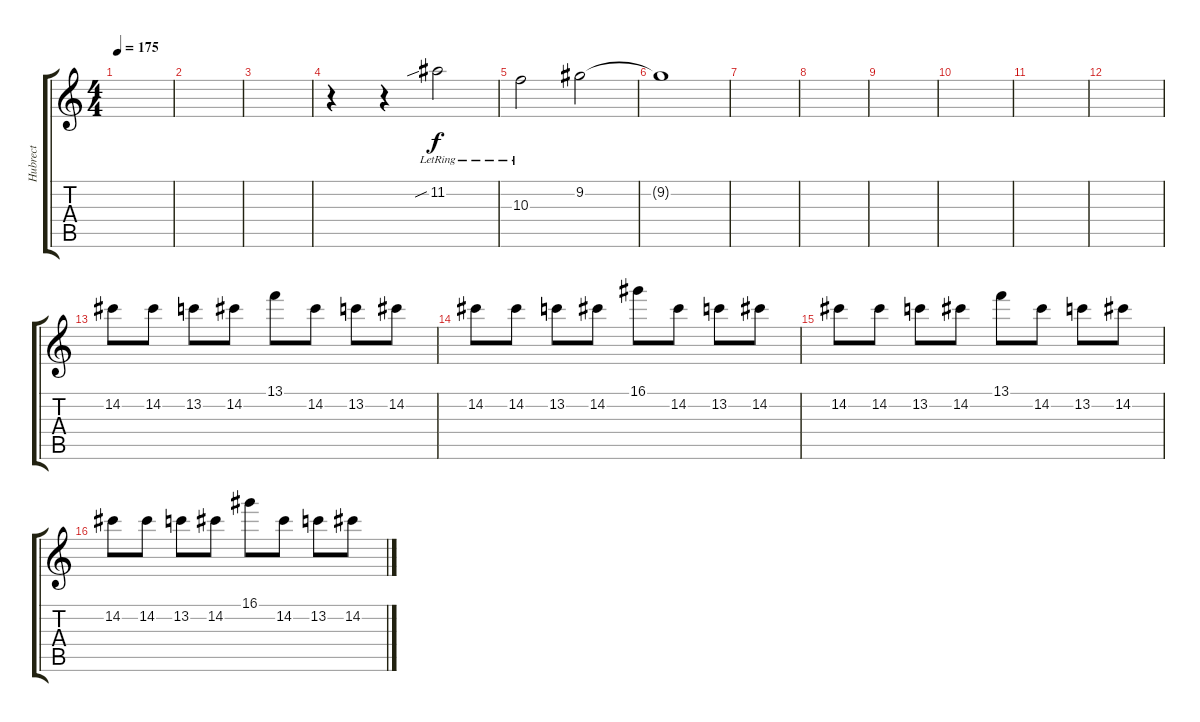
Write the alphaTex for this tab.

\track ("Hubrect" "Hubrect") {instrument distortionguitar}
\staff {score tabs}
\tuning (E4 B3 G3 D3 A2 E2) {hide}
\ts (4 4)
\tempo 175
\clef g2
\ks c
|
|
|
r.4 r.4 11.2{sib lr}.2 |
10.3{lr}.2 9.2.2 |
9.2{t}.1 |
|
|
|
|
|
|
14.2.8 14.2.8 13.2.8 14.2.8 13.1.8 14.2.8 13.2.8 14.2.8 |
14.2.8 14.2.8 13.2.8 14.2.8 16.1.8 14.2.8 13.2.8 14.2.8 |
14.2.8 14.2.8 13.2.8 14.2.8 13.1.8 14.2.8 13.2.8 14.2.8 |
14.2.8 14.2.8 13.2.8 14.2.8 16.1.8 14.2.8 13.2.8 14.2.8
